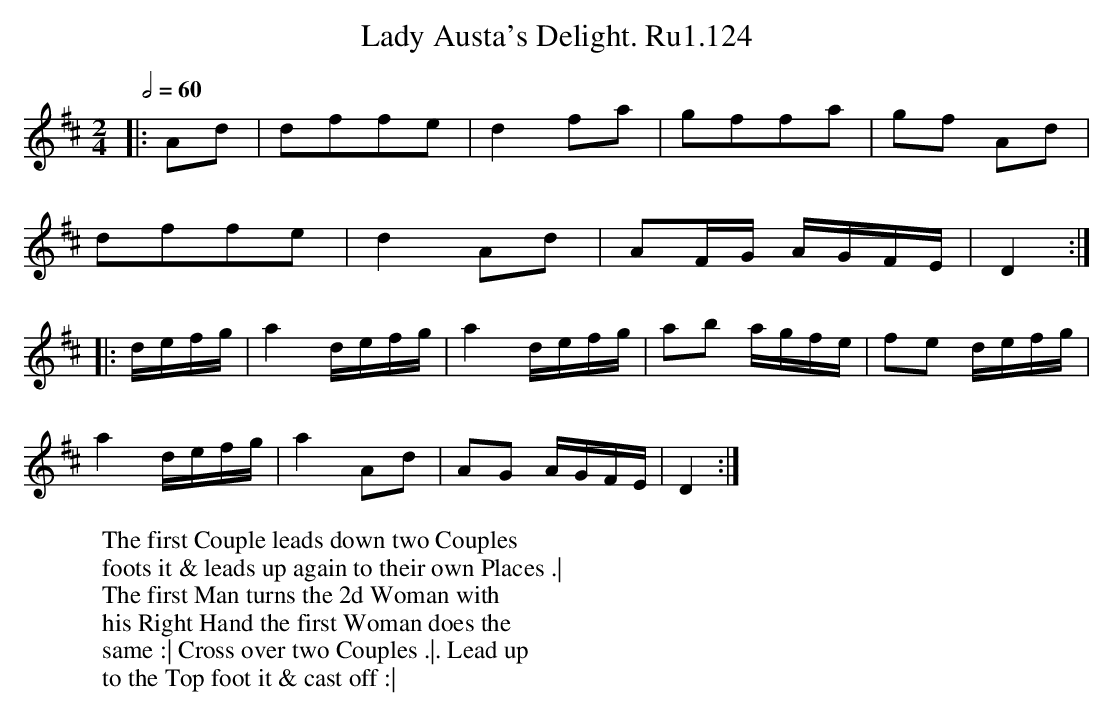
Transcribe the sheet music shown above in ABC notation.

X:1
T:Lady Austa's Delight. Ru1.124
M:2/4
L:1/8
W:The first Couple leads down two Couples
W:foots it & leads up again to their own Places .|
W:The first Man turns the 2d Woman with
W:his Right Hand the first Woman does the
W:same :| Cross over two Couples .|. Lead up
W:to the Top foot it & cast off :|
Q:2/4=60
K:D
|:Ad | dffe | d2 fa | gffa | gf Ad |
dffe | d2 Ad | AF/G/ A/G/F/E/ | D2 :|
|: d/e/f/g/ | a2 d/e/f/g/ | a2 d/e/f/g/ | ab a/g/f/e/ | fe d/e/f/g/ |
a2 d/e/f/g/ | a2 Ad | AG A/G/F/E/ | D2 :|
